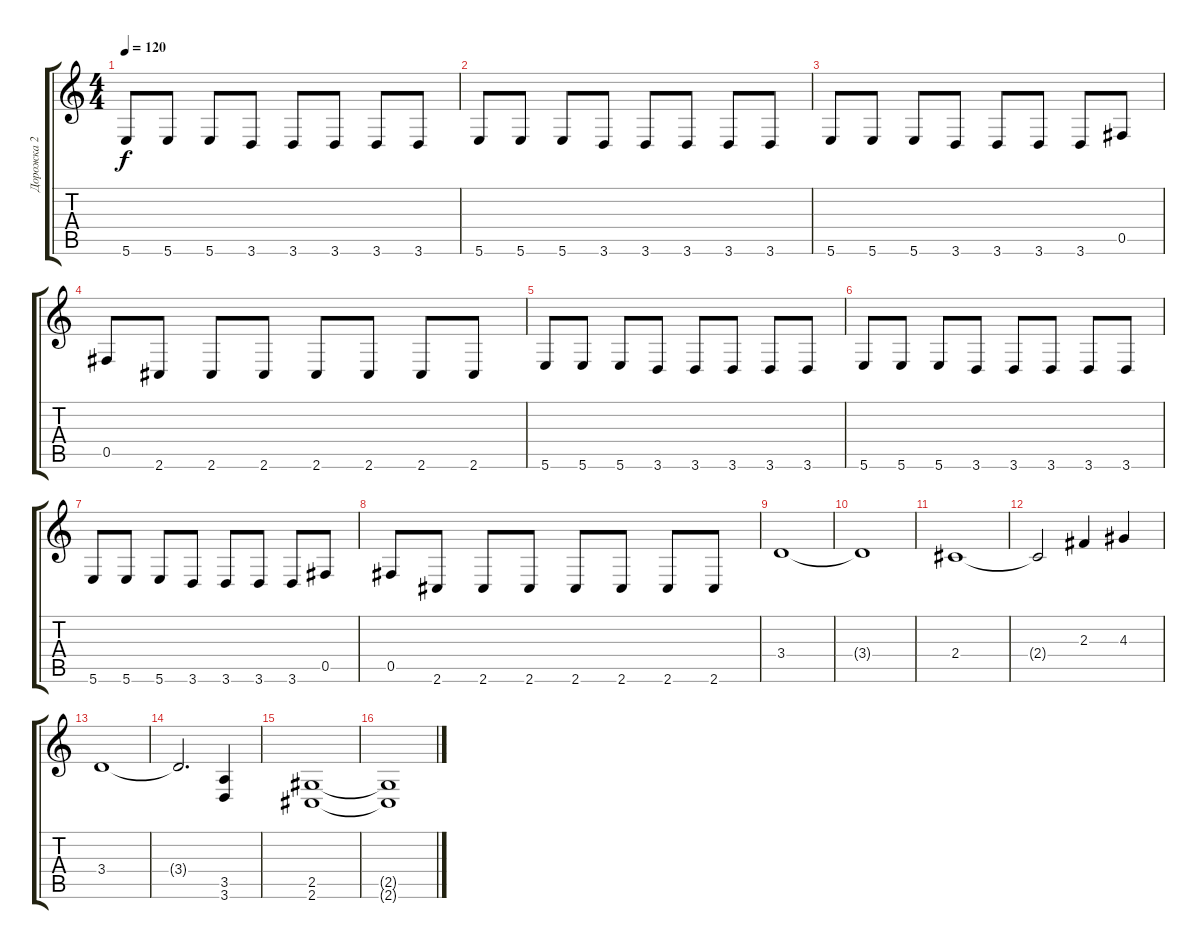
\track ("Дорожка 2" "Дорожка 2") {instrument distortionguitar}
\staff {score tabs}
\tuning (Db4 Ab3 E3 B2 Gb2 B1) {hide}
\ts (4 4)
\section ("" " ")
\tempo 120
\clef g2
\ks c
5.6.8{dy f} 5.6.8 5.6.8 3.6.8 3.6.8 3.6.8 3.6.8 3.6.8 |
5.6.8 5.6.8 5.6.8 3.6.8 3.6.8 3.6.8 3.6.8 3.6.8 |
5.6.8 5.6.8 5.6.8 3.6.8 3.6.8 3.6.8 3.6.8 0.5.8 |
0.5.8 2.6.8 2.6.8 2.6.8 2.6.8 2.6.8 2.6.8 2.6.8 |
5.6.8 5.6.8 5.6.8 3.6.8 3.6.8 3.6.8 3.6.8 3.6.8 |
5.6.8 5.6.8 5.6.8 3.6.8 3.6.8 3.6.8 3.6.8 3.6.8 |
5.6.8 5.6.8 5.6.8 3.6.8 3.6.8 3.6.8 3.6.8 0.5.8 |
0.5.8 2.6.8 2.6.8 2.6.8 2.6.8 2.6.8 2.6.8 2.6.8 |
3.4.1 |
3.4{t}.1 |
2.4.1 |
2.4{t}.2 2.3.4 4.3.4 |
3.4.1 |
3.4{t}.2{d} (3.5 3.6).4 |
(2.5 2.6).1 |
(2.5{t} 2.6{t}).1
